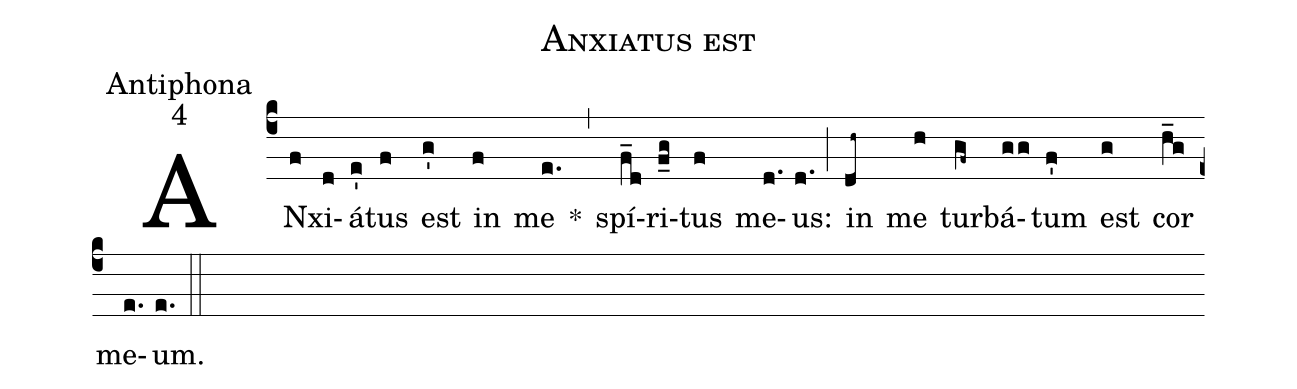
name:Anxiatus est;
office-part:Antiphona;
mode:4;
%%
(c4) AN(f)xi(d)á(e')tus(f) est(g') in(f) me(e.) *(,) spí(f_d)ri(f_g)tus(f) me(d.)us:(d.) (;) in(dh~) me(h) tur(gf~)bá(gg)tum(f') est(g) cor(h_g) me(e.)um.(e.) (::)
